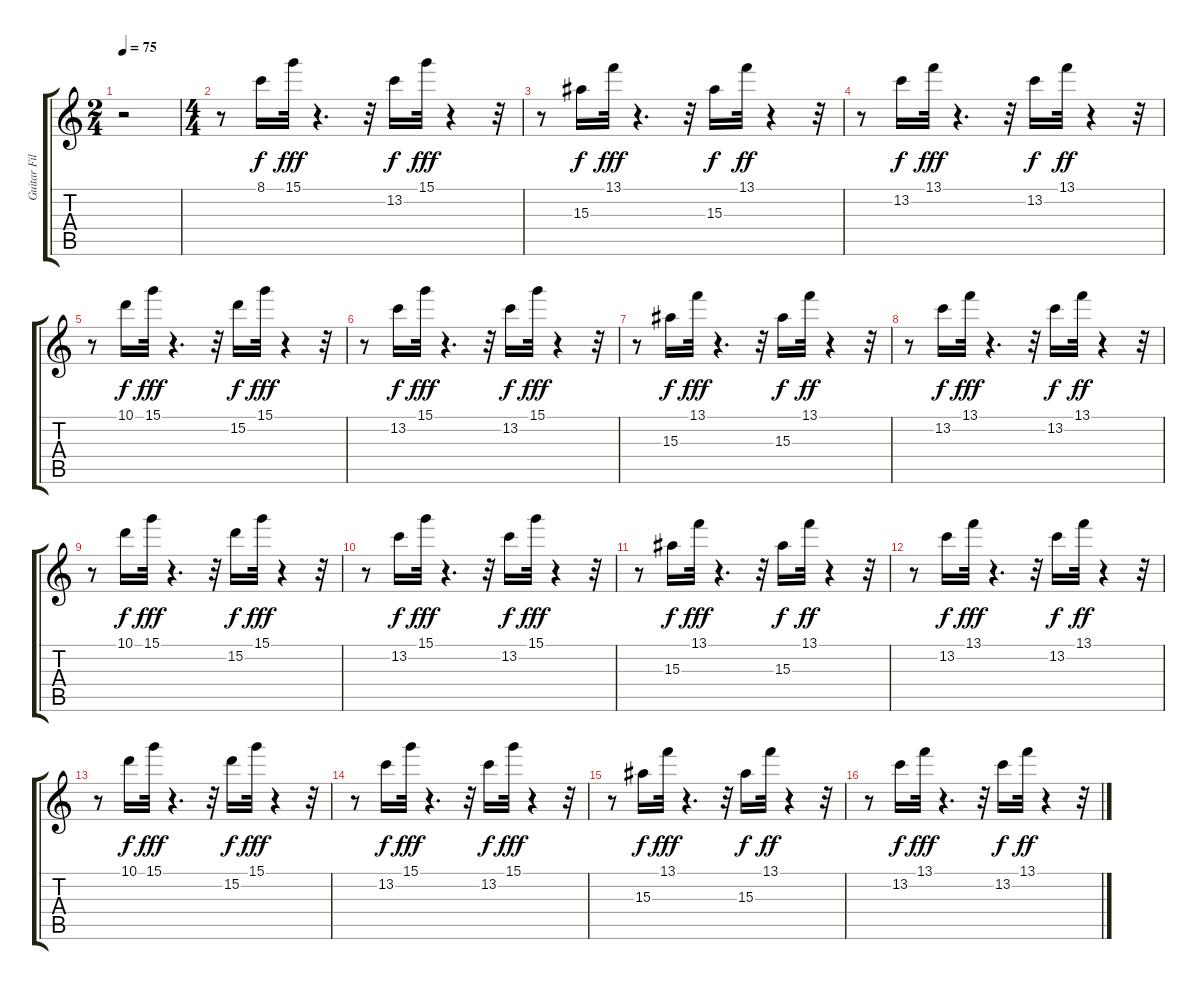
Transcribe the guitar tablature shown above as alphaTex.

\track ("Guitar Fills" "Guitar Fil") {instrument electricguitarclean}
\staff {score tabs}
\tuning (E4 B3 G3 D3 A2 E2) {hide}
\ts (2 4)
\tempo 75
\clef g2
\ks c
r.2{dy fff} |
\ts (4 4)
r.8 8.1.16{dy f volume 11} 15.1.32{dy fff} r.4{d} r.32 13.2.16{dy f} 15.1.32{dy fff} r.4 r.32 |
r.8 15.3.16{dy f} 13.1.32{dy fff} r.4{d} r.32 15.3.16{dy f} 13.1.32{dy ff} r.4 r.32 |
r.8 13.2.16{dy f} 13.1.32{dy fff} r.4{d} r.32 13.2.16{dy f} 13.1.32{dy ff} r.4 r.32 |
r.8 10.1.16{dy f} 15.1.32{dy fff} r.4{d} r.32 15.2.16{dy f} 15.1.32{dy fff} r.4 r.32 |
r.8 13.2.16{dy f} 15.1.32{dy fff} r.4{d} r.32 13.2.16{dy f} 15.1.32{dy fff} r.4 r.32 |
r.8 15.3.16{dy f} 13.1.32{dy fff} r.4{d} r.32 15.3.16{dy f} 13.1.32{dy ff} r.4 r.32 |
r.8 13.2.16{dy f} 13.1.32{dy fff} r.4{d} r.32 13.2.16{dy f} 13.1.32{dy ff} r.4 r.32 |
r.8 10.1.16{dy f} 15.1.32{dy fff} r.4{d} r.32 15.2.16{dy f} 15.1.32{dy fff} r.4 r.32 |
r.8 13.2.16{dy f} 15.1.32{dy fff} r.4{d} r.32 13.2.16{dy f} 15.1.32{dy fff} r.4 r.32 |
r.8 15.3.16{dy f} 13.1.32{dy fff} r.4{d} r.32 15.3.16{dy f} 13.1.32{dy ff} r.4 r.32 |
r.8 13.2.16{dy f} 13.1.32{dy fff} r.4{d} r.32 13.2.16{dy f} 13.1.32{dy ff} r.4 r.32 |
r.8 10.1.16{dy f} 15.1.32{dy fff} r.4{d} r.32 15.2.16{dy f} 15.1.32{dy fff} r.4 r.32 |
r.8 13.2.16{dy f} 15.1.32{dy fff} r.4{d} r.32 13.2.16{dy f} 15.1.32{dy fff} r.4 r.32 |
r.8 15.3.16{dy f} 13.1.32{dy fff} r.4{d} r.32 15.3.16{dy f} 13.1.32{dy ff} r.4 r.32 |
r.8 13.2.16{dy f} 13.1.32{dy fff} r.4{d} r.32 13.2.16{dy f} 13.1.32{dy ff} r.4 r.32
